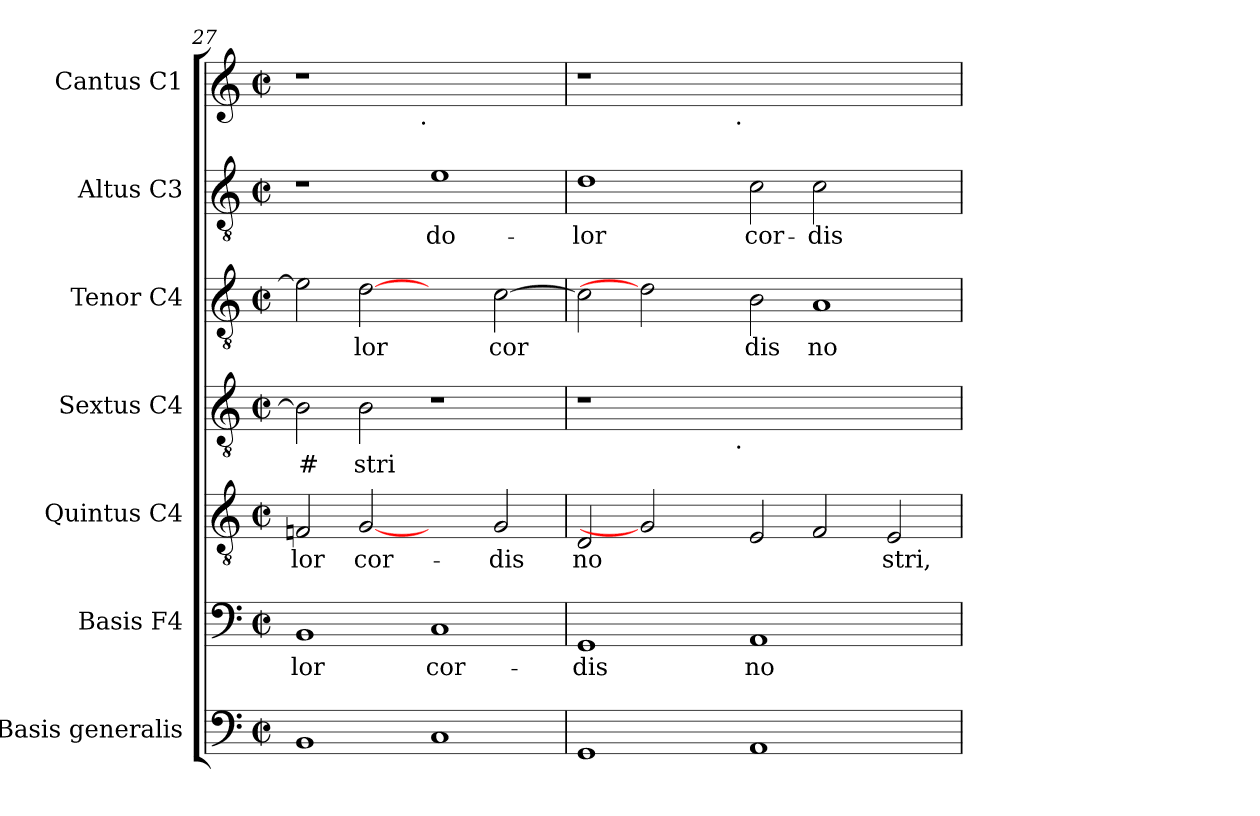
**kern	**kern	**text	**kern	**text	**kern	**text	**kern	**text	**kern	**text	**kern
*part7	*part6	*part6	*part5	*part5	*part4	*part4	*part3	*part3	*part2	*part2	*part1
*staff7	*staff6	*staff6	*staff5	*staff5	*staff4	*staff4	*staff3	*staff3	*staff2	*staff2	*staff1
*I"Basis  generalis	*I"Basis  F4	*	*I"Quintus  C4	*	*I"Sextus  C4	*	*I"Tenor  C4	*	*I"Altus  C3	*	*I"Cantus  C1
*	*I'B	*	*	*	*	*	*I'T	*	*I'A	*	*I'C
*clefF4	*clefF4	*	*clefGv2	*	*clefGv2	*	*clefGv2	*	*clefGv2	*	*clefG2
*k[]	*k[]	*	*k[]	*	*k[]	*	*k[]	*	*k[]	*	*k[]
*C:	*C:	*	*C:	*	*C:	*	*C:	*	*C:	*	*C:
*M2/2	*M2/2	*	*M2/2	*	*M2/2	*	*M2/2	*	*M2/2	*	*M2/2
*met(c|)	*met(c|)	*	*met(c|)	*	*met(c|)	*	*met(c|)	*	*met(c|)	*	*met(c|)
=27	=27	=27	=27	=27	=27	=27	=27	=27	=27	=27	=27
!	!	!LO:LY:b:cj	!	!LO:LY:b:cj	!	!LO:LY:b:cj	!	!LO:LY:b:cj	!	!	!
*	*	*	*	*	*	*	*	*	*	*	*^
1BB	1BB	-lor	2Fn/	-lor	2B\]	#	2e\]	--	1r	.	1r	2ryy
!	!	!	!	!LO:LY:b:cj	!	!LO:LY:b:cj	!	!LO:LY:b:cj	!	!	!	!
.	.	.	[2G	cor-	2B\	stri	[2d	-lor	.	.	.	4...ryy
!	!	!	!	!	!	!	!	!	!	!	!	!LO:TX:b:t=.
.	.	.	.	.	.	.	.	.	.	.	.	1ryy
!	!	!LO:LY:b:cj	!	!	!	!	!	!	!	!LO:LY:b:cj	!	!
1C	1C	cor-	2ryy	.	1r	.	2ryy	.	1e	do-	1ryy	.
!	!	!	!	!LO:LY:b:cj	!	!	!	!LO:LY:b:cj	!	!	!	!
.	.	.	2G/	-dis	.	.	[>2c\	cor-	.	.	.	.
.	.	.	.	.	.	.	.	.	.	.	.	32ryy
=28	=28	=28	=28	=28	=28	=28	=28	=28	=28	=28	=28	=28
!	!	!LO:LY:b:cj	!	!LO:LY:b:cj	!	!	!	!LO:LY:b:cj	!	!LO:LY:b:cj	!	!
*	*	*	*	*	*^	*	*	*	*	*	*	*
1GG	1GG	-dis	2D/	no-	1r	2ryy	.	2c\]	--	1d	-lor	1r	2ryy
.	.	.	2G]	.	.	4ryy	.	2d]	.	.	.	.	4ryy
.	.	.	.	.	.	8ryy	.	.	.	.	.	.	8ryy
.	.	.	.	.	.	16ryy	.	.	.	.	.	.	16ryy
.	.	.	.	.	.	64ryy	.	.	.	.	.	.	64ryy
!	!	!	!	!	!	!	!	!	!	!	!	!	!LO:TX:b:t=.
!	!	!	!	!	!	!LO:TX:b:t=.	!	!	!	!	!	!	!
.	.	.	.	.	.	1ryy	.	.	.	.	.	.	1ryy
!	!	!LO:LY:b:cj	!	!LO:LY:b:cj	!	!	!	!	!LO:LY:b:cj	!	!LO:LY:b:cj	!	!
1AA	1AA	no-	2E/	--	1.ryy	.	.	2B\	-dis	2c\	cor-	1.ryy	.
!	!	!	!	!LO:LY:b:cj	!	!	!	!	!LO:LY:b:cj	!	!LO:LY:b:cj	!	!
.	.	.	2F/	--	.	.	.	1A	no-	2c\	-dis	.	.
.	.	.	.	.	.	2ryy	.	.	.	.	.	.	2ryy
!	!	!	!	!LO:LY:b:cj	!	!	!	!	!	!	!	!	!
2ryy	2ryy	.	2E/	-stri,	.	.	.	.	.	2ryy	.	.	.
.	.	.	.	.	.	32.ryy	.	.	.	.	.	.	32.ryy
*	*	*	*	*	*v	*v	*	*	*	*	*	*v	*v
=	=	=	=	=	=	=	=	=	=	=	=
*-	*-	*-	*-	*-	*-	*-	*-	*-	*-	*-	*-
